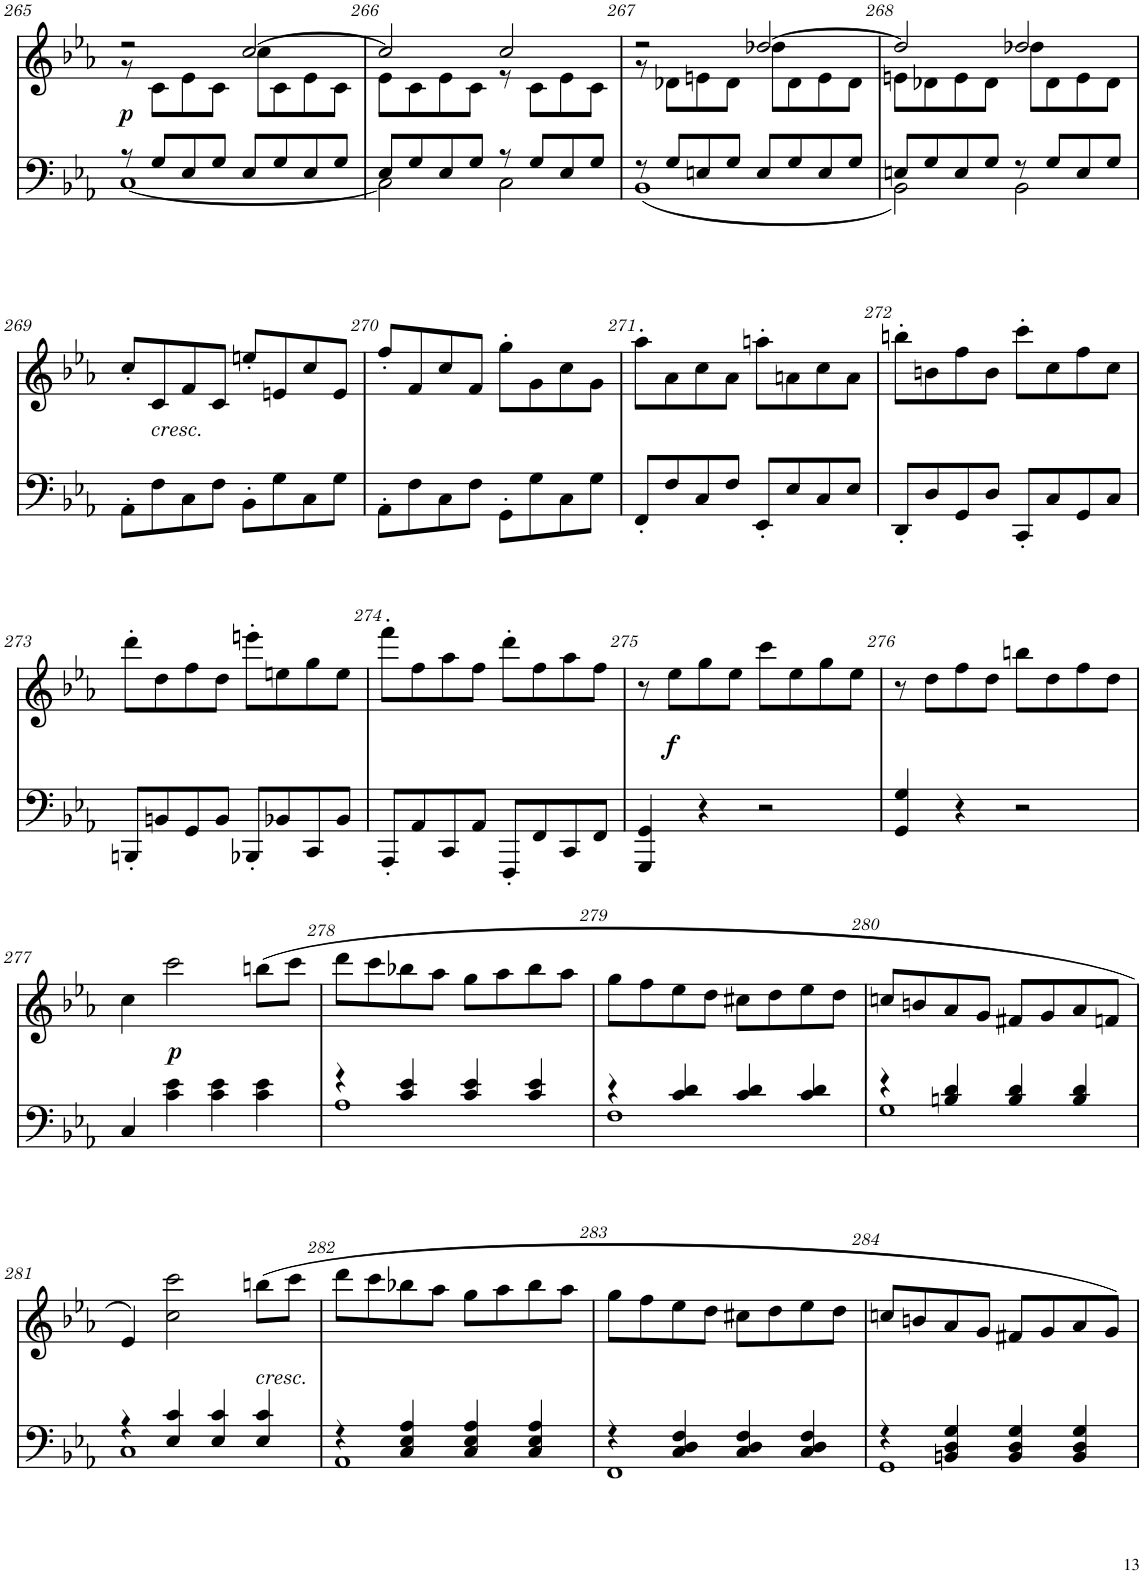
**kern	**kern	**text	**dynam
*part2	*part1	*part1	*part1
*staff2	*staff1	*staff1	*staff1
*I"piano	*I"piano	*	*
*I'Pno	*I'Pno	*	*
!!LO:PB:g=z
*clefF4	*clefG2	*	*
*k[b-e-a-]	*k[b-e-a-]	*	*
*M2/2	*M2/2	*	*
*met(c|)	*met(c|)	*	*
=265	=265	=265	=265
*^	*^	*	*
!	!	!	!	!	!LO:DY:b
8r	[1C	2r	8r	.	p
!	!	!	!	!LO:LY:b	!
8G/L	.	.	8c\L	p	.
8E-/	.	.	8e-\	.	.
8G/J	.	.	8c\J	.	.
8E-/L	.	[2cc/	8cc\L	.	.
8G/	.	.	8c\	.	.
8E-/	.	.	8e-\	.	.
8G/J	.	.	8c\J	.	.
=266	=266	=266	=266	=266	=266
8E-/L	2C\]	2cc/]	8e-\L	.	.
8G/	.	.	8c\	.	.
8E-/	.	.	8e-\	.	.
8G/J	.	.	8c\J	.	.
8r	2C\	2cc/	8r	.	.
8G/L	.	.	8c\L	.	.
8E-/	.	.	8e-\	.	.
8G/J	.	.	8c\J	.	.
=267	=267	=267	=267	=267	=267
8r	(1BB-	2r	8r	.	.
8G/L	.	.	8d-X\L	.	.
8En/	.	.	8en\	.	.
8G/J	.	.	8d-\J	.	.
8E/L	.	[2dd-X/	8dd-\L	.	.
8G/	.	.	8d-\	.	.
8E/	.	.	8e\	.	.
8G/J	.	.	8d-\J	.	.
=268	=268	=268	=268	=268	=268
8En/L	2BB-\)	2dd-/]	8en\L	.	.
8G/	.	.	8d-X\	.	.
8E/	.	.	8e\	.	.
8G/J	.	.	8d-\J	.	.
8r	2BB-\	2dd-X/	8dd-\L	.	.
8G/L	.	.	8d-\	.	.
8E/	.	.	8e\	.	.
8G/J	.	.	8d-\J	.	.
*v	*v	*	*	*	*
*	*v	*v	*	*
!!LO:LB:g=z
=269	=269	=269	=269
8AA-'\L	8cc'/L	.	.
!	!LO:TX:b:i:t=cresc.	!	!
8F\	8c/	.	.
8C\	8f/	.	.
8F\J	8c/J	.	.
8BB-'\L	8een'/L	.	.
8G\	8en/	.	.
8C\	8cc/	.	.
8G\J	8e/J	.	.
=270	=270	=270	=270
8AA-'\L	8ff'/L	.	.
8F\	8f/	.	.
8C\	8cc/	.	.
8F\J	8f/J	.	.
8GG'\L	8gg'\L	.	.
8G\	8g\	.	.
8C\	8cc\	.	.
8G\J	8g\J	.	.
=271	=271	=271	=271
8FF'/L	8aa-'\L	.	.
8F/	8a-\	.	.
8C/	8cc\	.	.
8F/J	8a-\J	.	.
8EE-'/L	8aan'\L	.	.
8E-/	8an\	.	.
8C/	8cc\	.	.
8E-/J	8a\J	.	.
=272	=272	=272	=272
8DD'/L	8bbn'\L	.	.
8D/	8bn\	.	.
8GG/	8ff\	.	.
8D/J	8b\J	.	.
8CC'/L	8ccc'\L	.	.
8C/	8cc\	.	.
8GG/	8ff\	.	.
8C/J	8cc\J	.	.
!!LO:LB:g=z
=273	=273	=273	=273
8BBBn'/L	8ddd'\L	.	.
8BBn/	8dd\	.	.
8GG/	8ff\	.	.
8BB/J	8dd\J	.	.
8BBB-X'/L	8eeen'\L	.	.
8BB-X/	8een\	.	.
8CC/	8gg\	.	.
8BB-/J	8ee\J	.	.
=274	=274	=274	=274
8AAA-'/L	8fff'\L	.	.
8AA-/	8ff\	.	.
8CC/	8aa-\	.	.
8AA-/J	8ff\J	.	.
8FFF'/L	8ddd'\L	.	.
8FF/	8ff\	.	.
8CC/	8aa-\	.	.
8FF/J	8ff\J	.	.
=275	=275	=275	=275
4GGG/ 4GG/	8r	.	.
!	!	!LO:LY:b	!LO:DY:b
.	8ee-\L	f	f
4r	8gg\	.	.
.	8ee-\J	.	.
2r	8ccc\L	.	.
.	8ee-\	.	.
.	8gg\	.	.
.	8ee-\J	.	.
=276	=276	=276	=276
4GG/ 4G/	8r	.	.
.	8dd\L	.	.
4r	8ff\	.	.
.	8dd\J	.	.
2r	8bbn\L	.	.
.	8dd\	.	.
.	8ff\	.	.
.	8dd\J	.	.
!!LO:LB:g=z
=277	=277	=277	=277
4C/	4cc\	.	.
!	!	!LO:LY:b	!LO:DY:b
4c\ 4e-\	2ccc\	p	p
4c\ 4e-\	.	.	.
4c\ 4e-\	(8bbn\L	.	.
.	8ccc\J	.	.
=278	=278	=278	=278
*^	*	*	*
4r	1A-	8ddd\L	.	.
.	.	8ccc\	.	.
4c/ 4e-/	.	8bb-X\	.	.
.	.	8aa-\J	.	.
4c/ 4e-/	.	8gg\L	.	.
.	.	8aa-\	.	.
4c/ 4e-/	.	8bb-\	.	.
.	.	8aa-\J	.	.
=279	=279	=279	=279	=279
4r	1F	8gg\L	.	.
.	.	8ff\	.	.
4c/ 4d/	.	8ee-\	.	.
.	.	8dd\J	.	.
4c/ 4d/	.	8cc#X\L	.	.
.	.	8dd\	.	.
4c/ 4d/	.	8ee-\	.	.
.	.	8dd\J	.	.
=280	=280	=280	=280	=280
4r	1G	8ccn/L	.	.
.	.	8bn/	.	.
4Bn/ 4d/	.	8a-/	.	.
.	.	8g/J	.	.
4B/ 4d/	.	8f#X/L	.	.
.	.	8g/	.	.
4B/ 4d/	.	8a-/	.	.
.	.	8fn/J	.	.
!!LO:LB:g=z
=281	=281	=281	=281	=281
4r	1C	4e-/)	.	.
4E-/ 4c/	.	2cc\ 2ccc\	.	.
4E-/ 4c/	.	.	.	.
!	!	!LO:TX:b:i:t=cresc.	!	!
4E-/ 4c/	.	(8bbn\L	.	.
.	.	8ccc\J	.	.
=282	=282	=282	=282	=282
4r	1AA-	8ddd\L	.	.
.	.	8ccc\	.	.
4C/ 4E-/ 4A-/	.	8bb-X\	.	.
.	.	8aa-\J	.	.
4C/ 4E-/ 4A-/	.	8gg\L	.	.
.	.	8aa-\	.	.
4C/ 4E-/ 4A-/	.	8bb-\	.	.
.	.	8aa-\J	.	.
=283	=283	=283	=283	=283
4r	1FF	8gg\L	.	.
.	.	8ff\	.	.
4C/ 4D/ 4F/	.	8ee-\	.	.
.	.	8dd\J	.	.
4C/ 4D/ 4F/	.	8cc#X\L	.	.
.	.	8dd\	.	.
4C/ 4D/ 4F/	.	8ee-\	.	.
.	.	8dd\J	.	.
=284	=284	=284	=284	=284
4r	1GG	8ccn/L	.	.
.	.	8bn/	.	.
4BBn/ 4D/ 4G/	.	8a-/	.	.
.	.	8g/J	.	.
4BB/ 4D/ 4G/	.	8f#X/L	.	.
.	.	8g/	.	.
4BB/ 4D/ 4G/	.	8a-/	.	.
.	.	8g/J)	.	.
*v	*v	*	*	*
=	=	=	=
*-	*-	*-	*-
